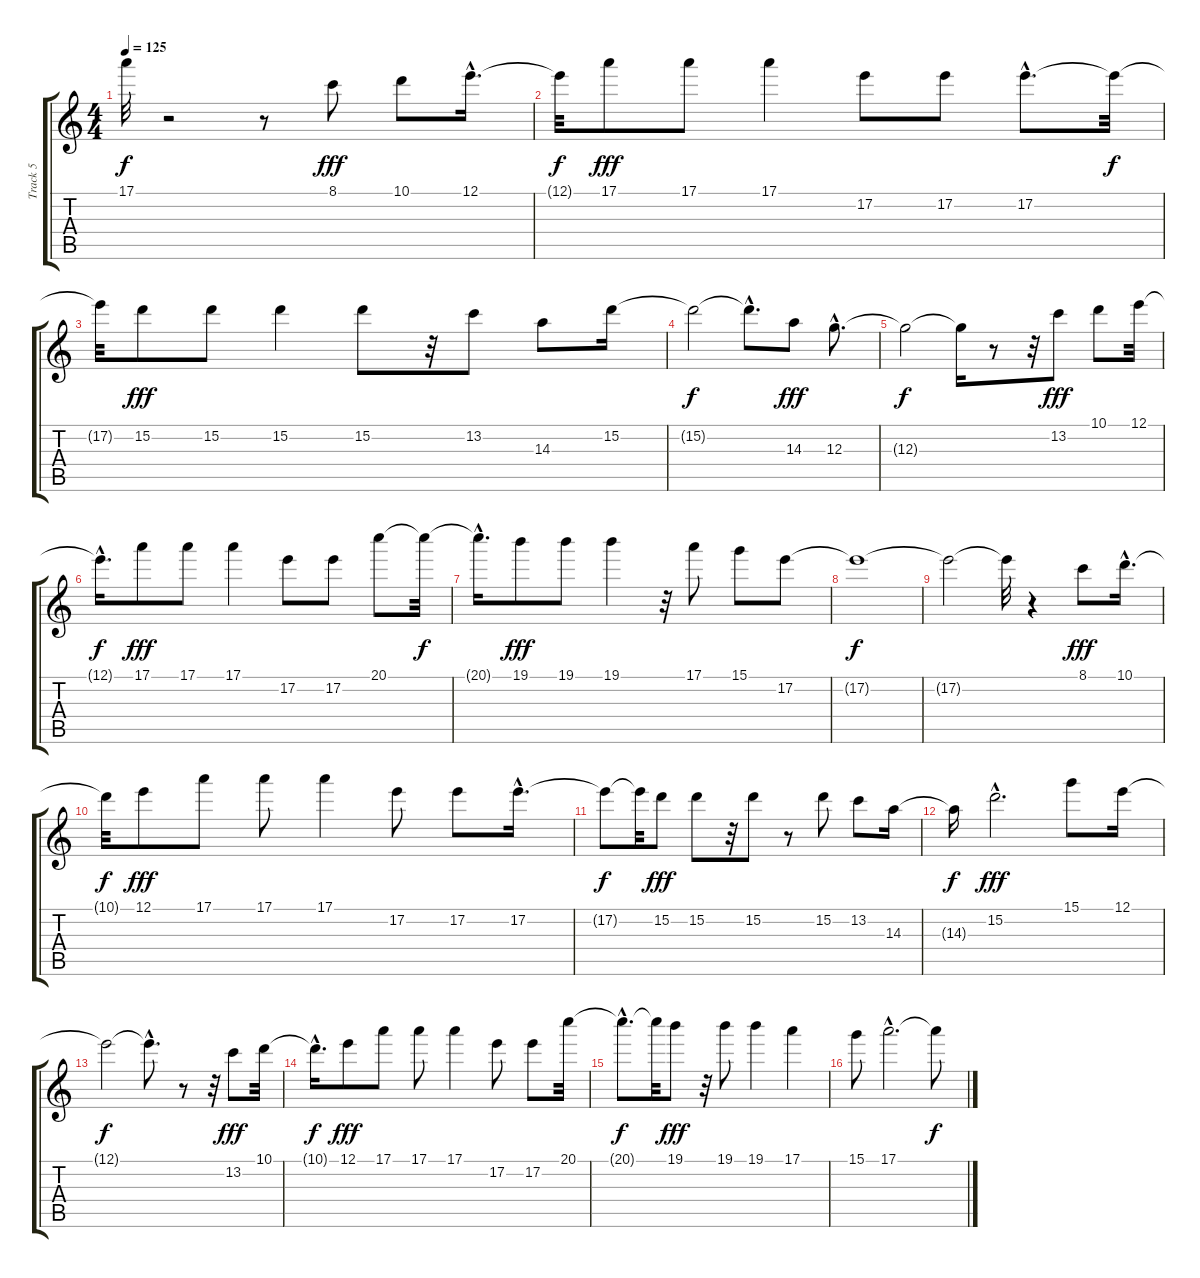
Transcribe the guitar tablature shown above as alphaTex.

\track ("Track 5" "Track 5") {instrument overdrivenguitar}
\staff {score tabs}
\tuning (E4 B3 G3 D3 A2 E2) {hide}
\ts (4 4)
\tempo 125
\clef g2
\ks c
17.1{t}.32{dy f} r.2 r.8 8.1.8{dy fff} 10.1.8 12.1{hac}.16{d} |
12.1{t}.32{dy f} 17.1.8{dy fff} 17.1.8 17.1.4 17.2.8 17.2.8 17.2{hac}.8{d} 17.2{t}.32{dy f} |
17.2{t}.32 15.2.8{dy fff} 15.2.8 15.2.4 15.2.8 r.32 13.2.8 14.3.8 15.2.16 |
15.2{t}.2{dy f} 15.2{hac t}.8{d} 14.3.8{dy fff} 12.3{hac}.8{d} |
12.3{t}.2{dy f} 12.3{t}.16 r.8 r.32 13.2.8{dy fff} 10.1.8 12.1.32 |
12.1{hac t}.16{d dy f} 17.1.8{dy fff} 17.1.8 17.1.4 17.2.8 17.2.8 20.1.8 20.1{t}.32{dy f} |
20.1{hac t}.16{d} 19.1.8{dy fff} 19.1.8 19.1.4 r.32 17.1.8 15.1.8 17.2.8 |
17.2{t}.1{dy f} |
17.2{t}.2 17.2{t}.32 r.4 8.1.8{dy fff} 10.1{hac}.16{d} |
10.1{t}.32{dy f} 12.1.8{dy fff} 17.1.8 17.1.8 17.1.4 17.2.8 17.2.8 17.2{hac}.16{d} |
17.2{t}.8{dy f} 17.2{t}.32 15.2.8{dy fff} 15.2.8 r.32 15.2.8 r.8 15.2.8 13.2.8 14.3.16 |
14.3{t}.16{dy f} 15.2{hac}.2{d dy fff} 15.1.8 12.1.16 |
12.1{t}.2{dy f} 12.1{hac t}.8{d} r.8 r.32 13.2.8{dy fff} 10.1.32 |
10.1{hac t}.16{d dy f} 12.1.8{dy fff} 17.1.8 17.1.8 17.1.4 17.2.8 17.2.8 20.1.32 |
20.1{hac t}.8{d dy f} 20.1{t}.32 19.1.8{dy fff} r.32 19.1.8 19.1.4 17.1.4 |
15.1.8 17.1{hac}.2{d} 17.1{t}.8{dy f}
